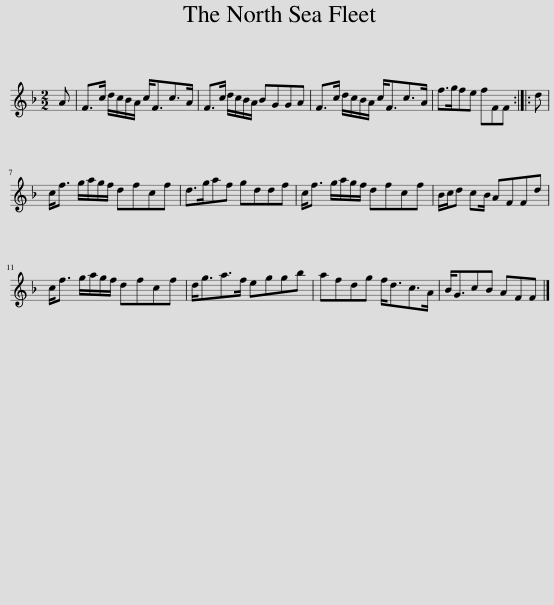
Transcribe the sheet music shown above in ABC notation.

X:1
L:1/8
M:2/2
I:linebreak $
K:F
V:1 treble
V:1
 A | F>c d/c/B/A/ c<Fc>A | F>c d/c/B/A/ BGGA | F>c d/c/B/A/ c<Fc>A | f>gfe fFF :: %5
 d |$ c<f g/a/g/f/ dfcf | d>gaf gddf | c<f g/a/g/f/ dfcf | B/c/d cB/ AFFd |$ %10
 c<f g/a/g/f/ dfcf | d<ga>f eggb | afdg f<dc>A | B<GcB AFF |] %14
